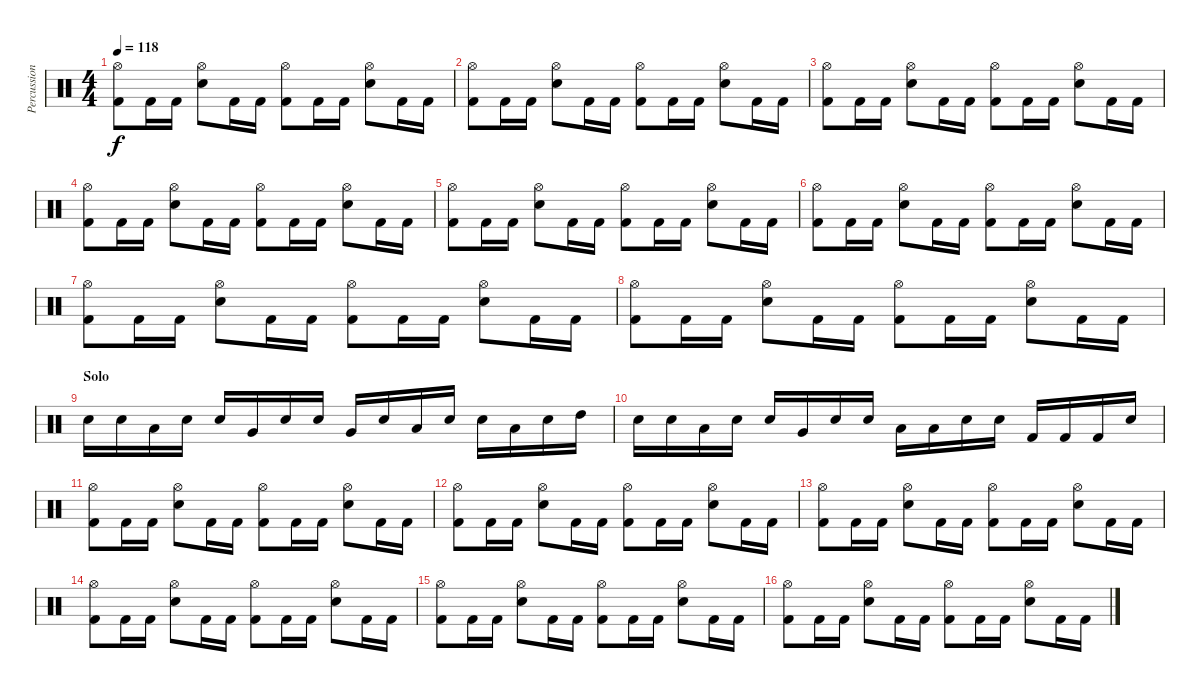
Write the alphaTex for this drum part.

\track ("Percussions" "Percussion") {instrument percussion}
\staff {score}
\articulation defaults
\ts (4 4)
\tempo 118
\clef neutral
\ks c
("Hi-Hat (open)" "Kick (hit) 2").8{dy f} "Kick (hit) 2".16 "Kick (hit) 2".16 ("Hi-Hat (open)" "Electric Snare (hit)").8 "Kick (hit) 2".16 "Kick (hit) 2".16 ("Hi-Hat (open)" "Kick (hit) 2").8 "Kick (hit) 2".16 "Kick (hit) 2".16 ("Hi-Hat (open)" "Electric Snare (hit)").8 "Kick (hit) 2".16 "Kick (hit) 2".16 |
("Hi-Hat (open)" "Kick (hit) 2").8 "Kick (hit) 2".16 "Kick (hit) 2".16 ("Hi-Hat (open)" "Electric Snare (hit)").8 "Kick (hit) 2".16 "Kick (hit) 2".16 ("Hi-Hat (open)" "Kick (hit) 2").8 "Kick (hit) 2".16 "Kick (hit) 2".16 ("Hi-Hat (open)" "Electric Snare (hit)").8 "Kick (hit) 2".16 "Kick (hit) 2".16 |
("Hi-Hat (open)" "Kick (hit) 2").8 "Kick (hit) 2".16 "Kick (hit) 2".16 ("Hi-Hat (open)" "Electric Snare (hit)").8 "Kick (hit) 2".16 "Kick (hit) 2".16 ("Hi-Hat (open)" "Kick (hit) 2").8 "Kick (hit) 2".16 "Kick (hit) 2".16 ("Hi-Hat (open)" "Electric Snare (hit)").8 "Kick (hit) 2".16 "Kick (hit) 2".16 |
("Hi-Hat (open)" "Kick (hit) 2").8 "Kick (hit) 2".16 "Kick (hit) 2".16 ("Hi-Hat (open)" "Electric Snare (hit)").8 "Kick (hit) 2".16 "Kick (hit) 2".16 ("Hi-Hat (open)" "Kick (hit) 2").8 "Kick (hit) 2".16 "Kick (hit) 2".16 ("Hi-Hat (open)" "Electric Snare (hit)").8 "Kick (hit) 2".16 "Kick (hit) 2".16 |
("Hi-Hat (open)" "Kick (hit) 2").8 "Kick (hit) 2".16 "Kick (hit) 2".16 ("Hi-Hat (open)" "Electric Snare (hit)").8 "Kick (hit) 2".16 "Kick (hit) 2".16 ("Hi-Hat (open)" "Kick (hit) 2").8 "Kick (hit) 2".16 "Kick (hit) 2".16 ("Hi-Hat (open)" "Electric Snare (hit)").8 "Kick (hit) 2".16 "Kick (hit) 2".16 |
("Hi-Hat (open)" "Kick (hit) 2").8 "Kick (hit) 2".16 "Kick (hit) 2".16 ("Hi-Hat (open)" "Electric Snare (hit)").8 "Kick (hit) 2".16 "Kick (hit) 2".16 ("Hi-Hat (open)" "Kick (hit) 2").8 "Kick (hit) 2".16 "Kick (hit) 2".16 ("Hi-Hat (open)" "Electric Snare (hit)").8 "Kick (hit) 2".16 "Kick (hit) 2".16 |
("Hi-Hat (open)" "Kick (hit) 2").8 "Kick (hit) 2".16 "Kick (hit) 2".16 ("Hi-Hat (open)" "Electric Snare (hit)").8 "Kick (hit) 2".16 "Kick (hit) 2".16 ("Hi-Hat (open)" "Kick (hit) 2").8 "Kick (hit) 2".16 "Kick (hit) 2".16 ("Hi-Hat (open)" "Electric Snare (hit)").8 "Kick (hit) 2".16 "Kick (hit) 2".16 |
("Hi-Hat (open)" "Kick (hit) 2").8 "Kick (hit) 2".16 "Kick (hit) 2".16 ("Hi-Hat (open)" "Electric Snare (hit)").8 "Kick (hit) 2".16 "Kick (hit) 2".16 ("Hi-Hat (open)" "Kick (hit) 2").8 "Kick (hit) 2".16 "Kick (hit) 2".16 ("Hi-Hat (open)" "Electric Snare (hit)").8 "Kick (hit) 2".16 "Kick (hit) 2".16 |
\section ("" "Solo")
"Snare (hit) 2".16 "Snare (hit) 2".16 "Low Tom (hit)".16 "Snare (hit) 2".16 "Snare (hit) 2".16 "Very Low Tom (hit)".16 "Snare (hit) 2".16 "Snare (hit) 2".16 "Very Low Tom (hit)".16 "Snare (hit) 2".16 "Low Floor Tom (hit)".16 "Snare (hit) 2".16 "Snare (hit) 2".16 "Low Floor Tom (hit)".16 "Snare (hit) 2".16 "High Tom (hit)".16 |
"Snare (hit) 2".16 "Snare (hit) 2".16 "Low Tom (hit)".16 "Snare (hit) 2".16 "Snare (hit) 2".16 "Very Low Tom (hit)".16 "Snare (hit) 2".16 "Snare (hit) 2".16 "Low Floor Tom (hit)".16 "Low Floor Tom (hit)".16 "Snare (hit) 2".16 "Snare (hit) 2".16 "Kick (hit) 2".16 "Kick (hit) 2".16 "Kick (hit) 2".16 "Snare (hit) 2".16 |
("Hi-Hat (open)" "Kick (hit) 2").8 "Kick (hit) 2".16 "Kick (hit) 2".16 ("Hi-Hat (open)" "Electric Snare (hit)").8 "Kick (hit) 2".16 "Kick (hit) 2".16 ("Hi-Hat (open)" "Kick (hit) 2").8 "Kick (hit) 2".16 "Kick (hit) 2".16 ("Hi-Hat (open)" "Electric Snare (hit)").8 "Kick (hit) 2".16 "Kick (hit) 2".16 |
("Hi-Hat (open)" "Kick (hit) 2").8 "Kick (hit) 2".16 "Kick (hit) 2".16 ("Hi-Hat (open)" "Electric Snare (hit)").8 "Kick (hit) 2".16 "Kick (hit) 2".16 ("Hi-Hat (open)" "Kick (hit) 2").8 "Kick (hit) 2".16 "Kick (hit) 2".16 ("Hi-Hat (open)" "Electric Snare (hit)").8 "Kick (hit) 2".16 "Kick (hit) 2".16 |
("Hi-Hat (open)" "Kick (hit) 2").8 "Kick (hit) 2".16 "Kick (hit) 2".16 ("Hi-Hat (open)" "Electric Snare (hit)").8 "Kick (hit) 2".16 "Kick (hit) 2".16 ("Hi-Hat (open)" "Kick (hit) 2").8 "Kick (hit) 2".16 "Kick (hit) 2".16 ("Hi-Hat (open)" "Electric Snare (hit)").8 "Kick (hit) 2".16 "Kick (hit) 2".16 |
("Hi-Hat (open)" "Kick (hit) 2").8 "Kick (hit) 2".16 "Kick (hit) 2".16 ("Hi-Hat (open)" "Electric Snare (hit)").8 "Kick (hit) 2".16 "Kick (hit) 2".16 ("Hi-Hat (open)" "Kick (hit) 2").8 "Kick (hit) 2".16 "Kick (hit) 2".16 ("Hi-Hat (open)" "Electric Snare (hit)").8 "Kick (hit) 2".16 "Kick (hit) 2".16 |
("Hi-Hat (open)" "Kick (hit) 2").8 "Kick (hit) 2".16 "Kick (hit) 2".16 ("Hi-Hat (open)" "Electric Snare (hit)").8 "Kick (hit) 2".16 "Kick (hit) 2".16 ("Hi-Hat (open)" "Kick (hit) 2").8 "Kick (hit) 2".16 "Kick (hit) 2".16 ("Hi-Hat (open)" "Electric Snare (hit)").8 "Kick (hit) 2".16 "Kick (hit) 2".16 |
("Hi-Hat (open)" "Kick (hit) 2").8 "Kick (hit) 2".16 "Kick (hit) 2".16 ("Hi-Hat (open)" "Electric Snare (hit)").8 "Kick (hit) 2".16 "Kick (hit) 2".16 ("Hi-Hat (open)" "Kick (hit) 2").8 "Kick (hit) 2".16 "Kick (hit) 2".16 ("Hi-Hat (open)" "Electric Snare (hit)").8 "Kick (hit) 2".16 "Kick (hit) 2".16
